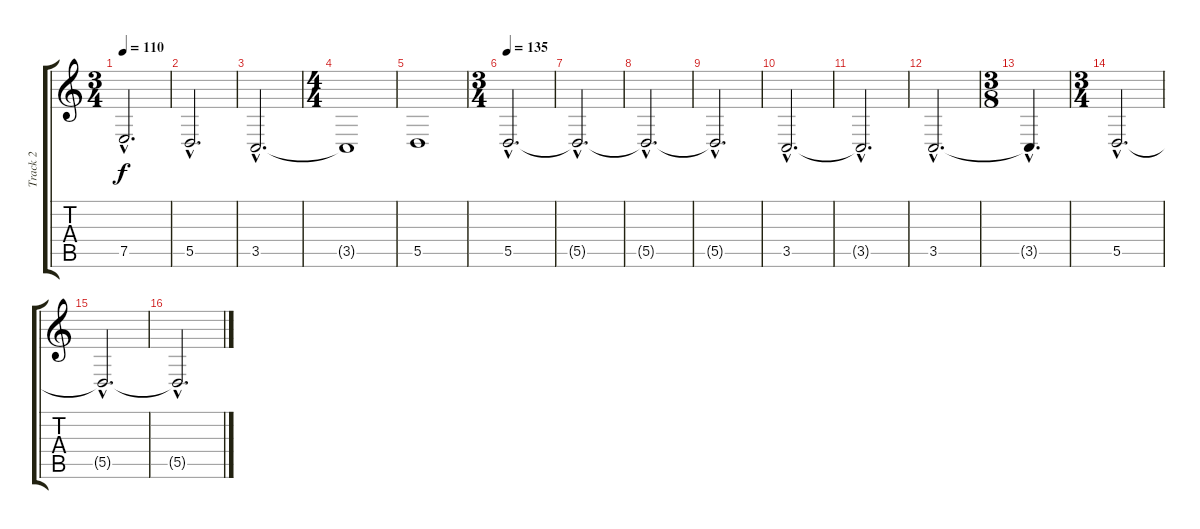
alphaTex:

\track ("Track 2" "Track 2") {instrument stringensemble1}
\staff {score tabs}
\tuning (E4 B3 G3 D3 A2 E2) {hide}
\ts (3 4)
\tempo 110
\clef g2
\ks c
7.5{hac}.2{d dy f} |
5.5{hac}.2{d} |
3.5{hac}.2{d} |
\ts (4 4)
3.5{t}.1 |
5.5.1 |
\ts (3 4)
\tempo 135
5.5{hac}.2{d volume 8 instrument stringensemble1} |
5.5{hac t}.2{d} |
5.5{hac t}.2{d} |
5.5{hac t}.2{d} |
3.5{hac}.2{d} |
3.5{hac t}.2{d} |
3.5{hac}.2{d} |
\ts (3 8)
3.5{hac t}.4{d} |
\ts (3 4)
5.5{hac}.2{d volume 9} |
5.5{hac t}.2{d} |
5.5{hac t}.2{d}
